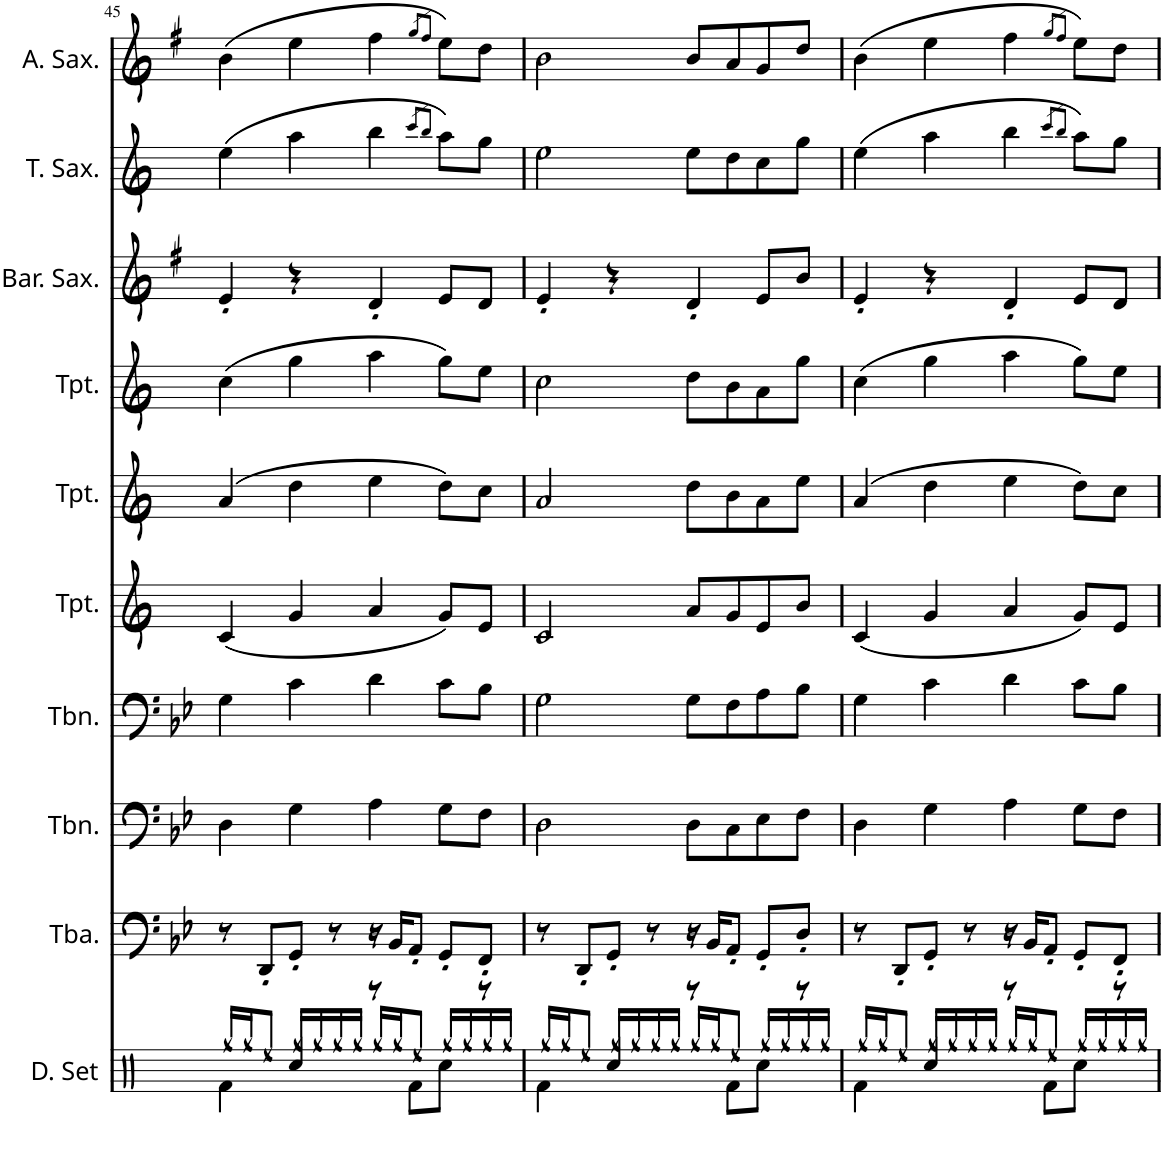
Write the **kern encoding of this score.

**kern	**kern	**kern	**kern	**kern	**kern	**kern	**kern	**kern	**kern
*part10	*part9	*part8	*part7	*part6	*part5	*part4	*part3	*part2	*part1
*staff10	*staff9	*staff8	*staff7	*staff6	*staff5	*staff4	*staff3	*staff2	*staff1
*I"Drumset	*I"Tuba	*I"Trombone	*I"Trombone	*I"Trumpet	*I"Trumpet	*I"Trumpet	*I"Baritone Saxophone	*I"Tenor Saxophone	*I"Alto Saxophone
*I'D. Set	*I'Tba.	*I'Tbn.	*I'Tbn.	*I'Tpt.	*I'Tpt.	*I'Tpt.	*I'Bar. Sax.	*I'T. Sax.	*I'A. Sax.
!!LO:PB:g=z
*clefX	*clefF4	*clefF4	*clefF4	*clefG2	*clefG2	*clefG2	*clefG2	*clefG2	*clefG2
*	*	*	*	*Trd1c2	*Trd1c2	*Trd1c2	*Trd12c21	*Trd8c14	*Trd5c9
*k[]	*k[b-e-]	*k[b-e-]	*k[b-e-]	*k[]	*k[]	*k[]	*k[f#]	*k[]	*k[f#]
*M4/4	*M4/4	*M4/4	*M4/4	*M4/4	*M4/4	*M4/4	*M4/4	*M4/4	*M4/4
=45	=45	=45	=45	=45	=45	=45	=45	=45	=45
*^	*	*	*	*	*	*	*	*	*
4Rf\	16Rgg/LL	8r	4D\	4G\	(4c/	(4a/	(4cc\	4e'/	(4ee\	(4b\
.	16Rgg/J	.	.	.	.	.	.	.	.	.
.	8Ree/J	8DD'/L	.	.	.	.	.	.	.	.
4Rcc/	16Rgg/LL	8GG'/J	4G\	4c\	4g/	4dd\	4gg\	4r	4aa\	4ee\
.	16Rgg/	.	.	.	.	.	.	.	.	.
.	16Rgg/	8r	.	.	.	.	.	.	.	.
.	16Rgg/JJ	.	.	.	.	.	.	.	.	.
8r	16Rgg/LL	16r	4A\	4d\	4a/	4ee\	4aa\	4d'/	4bb\	4ff#\
.	16Rgg/J	16BB-/KL	.	.	.	.	.	.	.	.
8Rf\L	8Ree/J	8AA'/J	.	.	.	.	.	.	.	.
.	.	.	.	.	.	.	.	.	8qccc/L	8qgg/L
.	.	.	.	.	.	.	.	.	8qbb/J	8qff#/J
8Rcc\J	16Rgg/LL	8GG'/L	8G\L	8c\L	8g/L)	8dd\L)	8gg\L)	8e/L	8aa\L)	8ee\L)
.	16Rgg/	.	.	.	.	.	.	.	.	.
8r	16Rgg/	8FF'/J	8F\J	8B-\J	8e/J	8cc\J	8ee\J	8d/J	8gg\J	8dd\J
.	16Rgg/JJ	.	.	.	.	.	.	.	.	.
=46	=46	=46	=46	=46	=46	=46	=46	=46	=46	=46
4Rf\	16Rgg/LL	8r	2D\	2G\	2c/	2a/	2cc\	4e'/	2ee\	2b\
.	16Rgg/J	.	.	.	.	.	.	.	.	.
.	8Ree/J	8DD'/L	.	.	.	.	.	.	.	.
4Rcc/	16Rgg/LL	8GG'/J	.	.	.	.	.	4r	.	.
.	16Rgg/	.	.	.	.	.	.	.	.	.
.	16Rgg/	8r	.	.	.	.	.	.	.	.
.	16Rgg/JJ	.	.	.	.	.	.	.	.	.
8r	16Rgg/LL	16r	8D\L	8G\L	8a/L	8dd\L	8dd\L	4d'/	8ee\L	8b/L
.	16Rgg/J	16BB-/KL	.	.	.	.	.	.	.	.
8Rf\L	8Ree/J	8AA'/J	8C\	8F\	8g/	8b\	8b\	.	8dd\	8a/
8Rcc\J	16Rgg/LL	8GG'/L	8E-\	8A\	8e/	8a\	8a\	8e/L	8cc\	8g/
.	16Rgg/	.	.	.	.	.	.	.	.	.
8r	16Rgg/	8D'/J	8F\J	8B-\J	8b/J	8ee\J	8gg\J	8b/J	8gg\J	8dd/J
.	16Rgg/JJ	.	.	.	.	.	.	.	.	.
=47	=47	=47	=47	=47	=47	=47	=47	=47	=47	=47
4Rf\	16Rgg/LL	8r	4D\	4G\	(4c/	(4a/	(4cc\	4e'/	(4ee\	(4b\
.	16Rgg/J	.	.	.	.	.	.	.	.	.
.	8Ree/J	8DD'/L	.	.	.	.	.	.	.	.
4Rcc/	16Rgg/LL	8GG'/J	4G\	4c\	4g/	4dd\	4gg\	4r	4aa\	4ee\
.	16Rgg/	.	.	.	.	.	.	.	.	.
.	16Rgg/	8r	.	.	.	.	.	.	.	.
.	16Rgg/JJ	.	.	.	.	.	.	.	.	.
8r	16Rgg/LL	16r	4A\	4d\	4a/	4ee\	4aa\	4d'/	4bb\	4ff#\
.	16Rgg/J	16BB-/KL	.	.	.	.	.	.	.	.
8Rf\L	8Ree/J	8AA'/J	.	.	.	.	.	.	.	.
.	.	.	.	.	.	.	.	.	8qccc/L	8qgg/L
.	.	.	.	.	.	.	.	.	8qbb/J	8qff#/J
8Rcc\J	16Rgg/LL	8GG'/L	8G\L	8c\L	8g/L)	8dd\L)	8gg\L)	8e/L	8aa\L)	8ee\L)
.	16Rgg/	.	.	.	.	.	.	.	.	.
8r	16Rgg/	8FF'/J	8F\J	8B-\J	8e/J	8cc\J	8ee\J	8d/J	8gg\J	8dd\J
.	16Rgg/JJ	.	.	.	.	.	.	.	.	.
*v	*v	*	*	*	*	*	*	*	*	*
=	=	=	=	=	=	=	=	=	=
*-	*-	*-	*-	*-	*-	*-	*-	*-	*-
